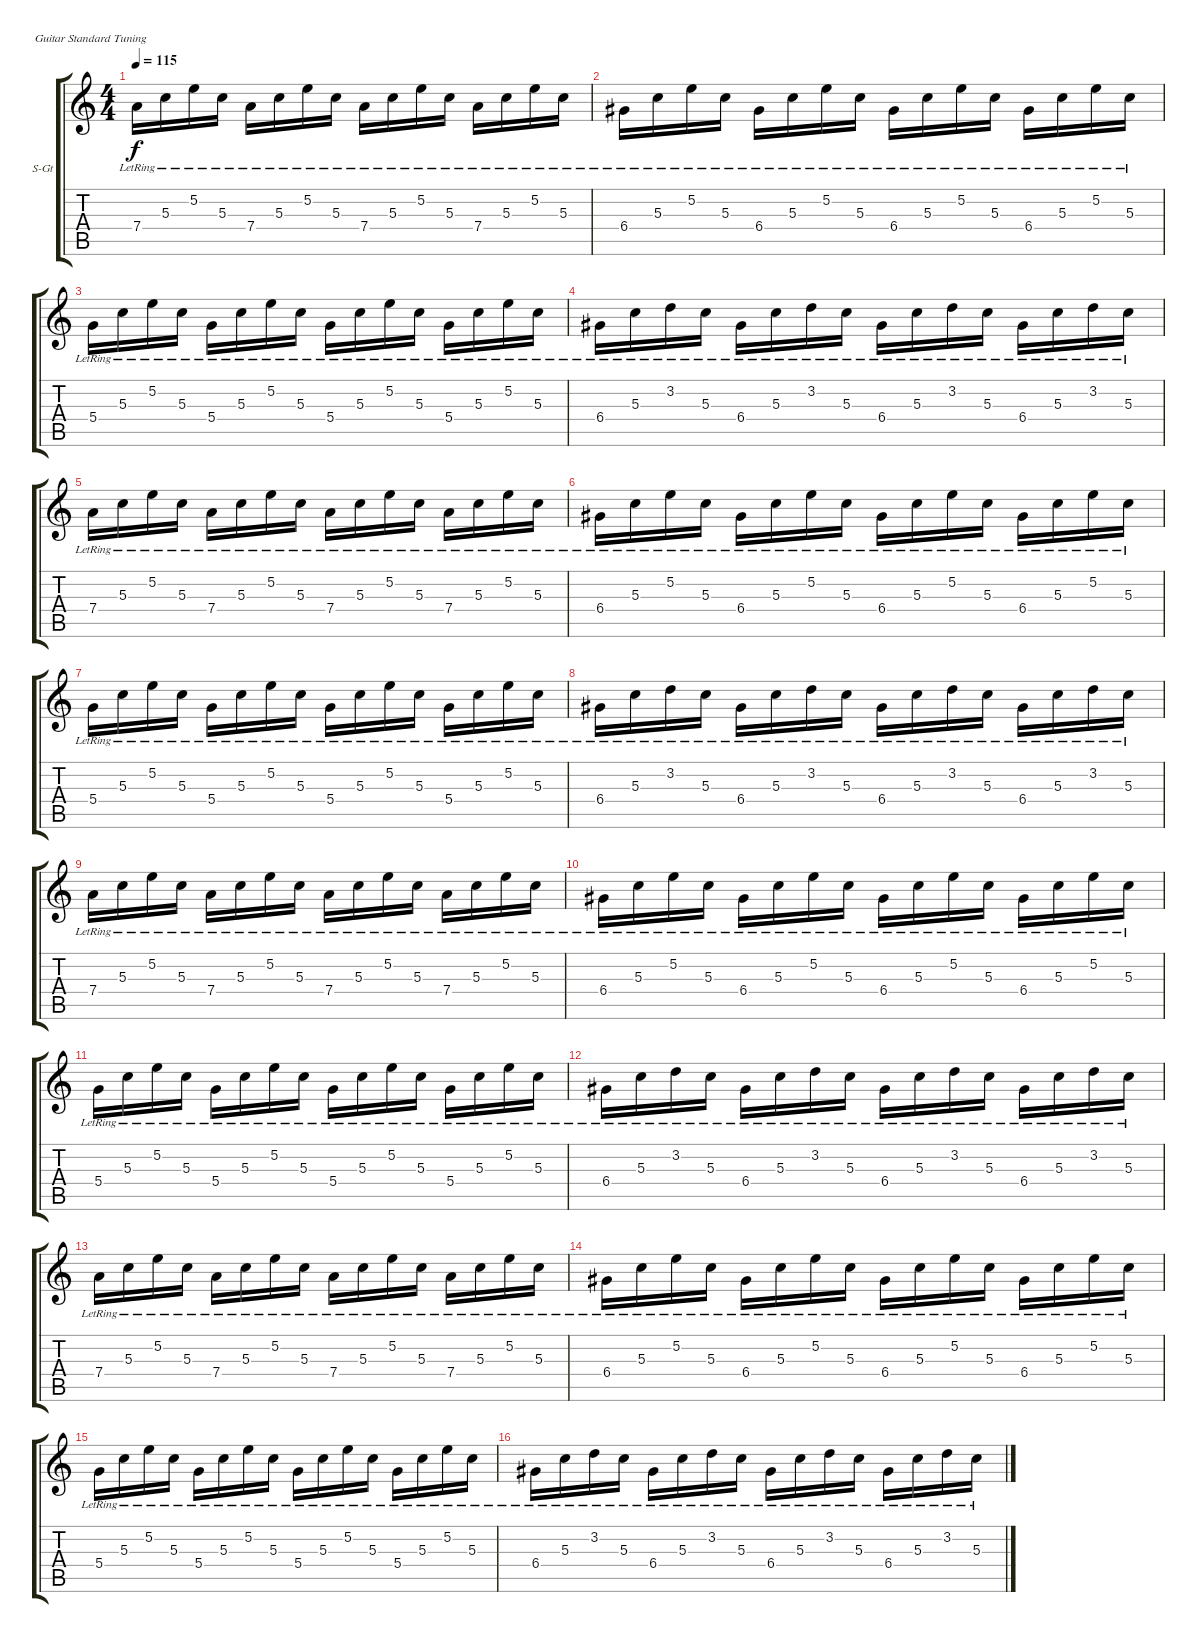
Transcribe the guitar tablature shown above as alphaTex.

\defaultSystemsLayout 4
\bracketExtendMode groupsimilarinstruments
\firstSystemTrackNameOrientation horizontal
\otherSystemsTrackNameOrientation horizontal
\track ("Rhythm" "S-Gt") {instrument acousticguitarsteel}
\staff {score tabs}
\tuning (E4 B3 G3 D3 A2 E2)
\ts (4 4)
\tempo 115
\clef g2
\ks c
7.4{lr}.16{dy f instrument acousticguitarsteel} 5.3{lr}.16 5.2{lr}.16 5.3{lr}.16 7.4{lr}.16 5.3{lr}.16 5.2{lr}.16 5.3{lr}.16 7.4{lr}.16 5.3{lr}.16 5.2{lr}.16 5.3{lr}.16 7.4{lr}.16 5.3{lr}.16 5.2{lr}.16 5.3{lr}.16 |
6.4{lr}.16 5.3{lr}.16 5.2{lr}.16 5.3{lr}.16 6.4{lr}.16 5.3{lr}.16 5.2{lr}.16 5.3{lr}.16 6.4{lr}.16 5.3{lr}.16 5.2{lr}.16 5.3{lr}.16 6.4{lr}.16 5.3{lr}.16 5.2{lr}.16 5.3{lr}.16 |
5.4{lr}.16 5.3{lr}.16 5.2{lr}.16 5.3{lr}.16 5.4{lr}.16 5.3{lr}.16 5.2{lr}.16 5.3{lr}.16 5.4{lr}.16 5.3{lr}.16 5.2{lr}.16 5.3{lr}.16 5.4{lr}.16 5.3{lr}.16 5.2{lr}.16 5.3{lr}.16 |
6.4{lr}.16 5.3{lr}.16 3.2{lr}.16 5.3{lr}.16 6.4{lr}.16 5.3{lr}.16 3.2{lr}.16 5.3{lr}.16 6.4{lr}.16 5.3{lr}.16 3.2{lr}.16 5.3{lr}.16 6.4{lr}.16 5.3{lr}.16 3.2{lr}.16 5.3{lr}.16 |
7.4{lr}.16 5.3{lr}.16 5.2{lr}.16 5.3{lr}.16 7.4{lr}.16 5.3{lr}.16 5.2{lr}.16 5.3{lr}.16 7.4{lr}.16 5.3{lr}.16 5.2{lr}.16 5.3{lr}.16 7.4{lr}.16 5.3{lr}.16 5.2{lr}.16 5.3{lr}.16 |
6.4{lr}.16 5.3{lr}.16 5.2{lr}.16 5.3{lr}.16 6.4{lr}.16 5.3{lr}.16 5.2{lr}.16 5.3{lr}.16 6.4{lr}.16 5.3{lr}.16 5.2{lr}.16 5.3{lr}.16 6.4{lr}.16 5.3{lr}.16 5.2{lr}.16 5.3{lr}.16 |
5.4{lr}.16 5.3{lr}.16 5.2{lr}.16 5.3{lr}.16 5.4{lr}.16 5.3{lr}.16 5.2{lr}.16 5.3{lr}.16 5.4{lr}.16 5.3{lr}.16 5.2{lr}.16 5.3{lr}.16 5.4{lr}.16 5.3{lr}.16 5.2{lr}.16 5.3{lr}.16 |
6.4{lr}.16 5.3{lr}.16 3.2{lr}.16 5.3{lr}.16 6.4{lr}.16 5.3{lr}.16 3.2{lr}.16 5.3{lr}.16 6.4{lr}.16 5.3{lr}.16 3.2{lr}.16 5.3{lr}.16 6.4{lr}.16 5.3{lr}.16 3.2{lr}.16 5.3{lr}.16 |
7.4{lr}.16 5.3{lr}.16 5.2{lr}.16 5.3{lr}.16 7.4{lr}.16 5.3{lr}.16 5.2{lr}.16 5.3{lr}.16 7.4{lr}.16 5.3{lr}.16 5.2{lr}.16 5.3{lr}.16 7.4{lr}.16 5.3{lr}.16 5.2{lr}.16 5.3{lr}.16 |
6.4{lr}.16 5.3{lr}.16 5.2{lr}.16 5.3{lr}.16 6.4{lr}.16 5.3{lr}.16 5.2{lr}.16 5.3{lr}.16 6.4{lr}.16 5.3{lr}.16 5.2{lr}.16 5.3{lr}.16 6.4{lr}.16 5.3{lr}.16 5.2{lr}.16 5.3{lr}.16 |
5.4{lr}.16 5.3{lr}.16 5.2{lr}.16 5.3{lr}.16 5.4{lr}.16 5.3{lr}.16 5.2{lr}.16 5.3{lr}.16 5.4{lr}.16 5.3{lr}.16 5.2{lr}.16 5.3{lr}.16 5.4{lr}.16 5.3{lr}.16 5.2{lr}.16 5.3{lr}.16 |
6.4{lr}.16 5.3{lr}.16 3.2{lr}.16 5.3{lr}.16 6.4{lr}.16 5.3{lr}.16 3.2{lr}.16 5.3{lr}.16 6.4{lr}.16 5.3{lr}.16 3.2{lr}.16 5.3{lr}.16 6.4{lr}.16 5.3{lr}.16 3.2{lr}.16 5.3{lr}.16 |
7.4{lr}.16 5.3{lr}.16 5.2{lr}.16 5.3{lr}.16 7.4{lr}.16 5.3{lr}.16 5.2{lr}.16 5.3{lr}.16 7.4{lr}.16 5.3{lr}.16 5.2{lr}.16 5.3{lr}.16 7.4{lr}.16 5.3{lr}.16 5.2{lr}.16 5.3{lr}.16 |
6.4{lr}.16 5.3{lr}.16 5.2{lr}.16 5.3{lr}.16 6.4{lr}.16 5.3{lr}.16 5.2{lr}.16 5.3{lr}.16 6.4{lr}.16 5.3{lr}.16 5.2{lr}.16 5.3{lr}.16 6.4{lr}.16 5.3{lr}.16 5.2{lr}.16 5.3{lr}.16 |
5.4{lr}.16 5.3{lr}.16 5.2{lr}.16 5.3{lr}.16 5.4{lr}.16 5.3{lr}.16 5.2{lr}.16 5.3{lr}.16 5.4{lr}.16 5.3{lr}.16 5.2{lr}.16 5.3{lr}.16 5.4{lr}.16 5.3{lr}.16 5.2{lr}.16 5.3{lr}.16 |
6.4{lr}.16 5.3{lr}.16 3.2{lr}.16 5.3{lr}.16 6.4{lr}.16 5.3{lr}.16 3.2{lr}.16 5.3{lr}.16 6.4{lr}.16 5.3{lr}.16 3.2{lr}.16 5.3{lr}.16 6.4{lr}.16 5.3{lr}.16 3.2{lr}.16 5.3{lr}.16
